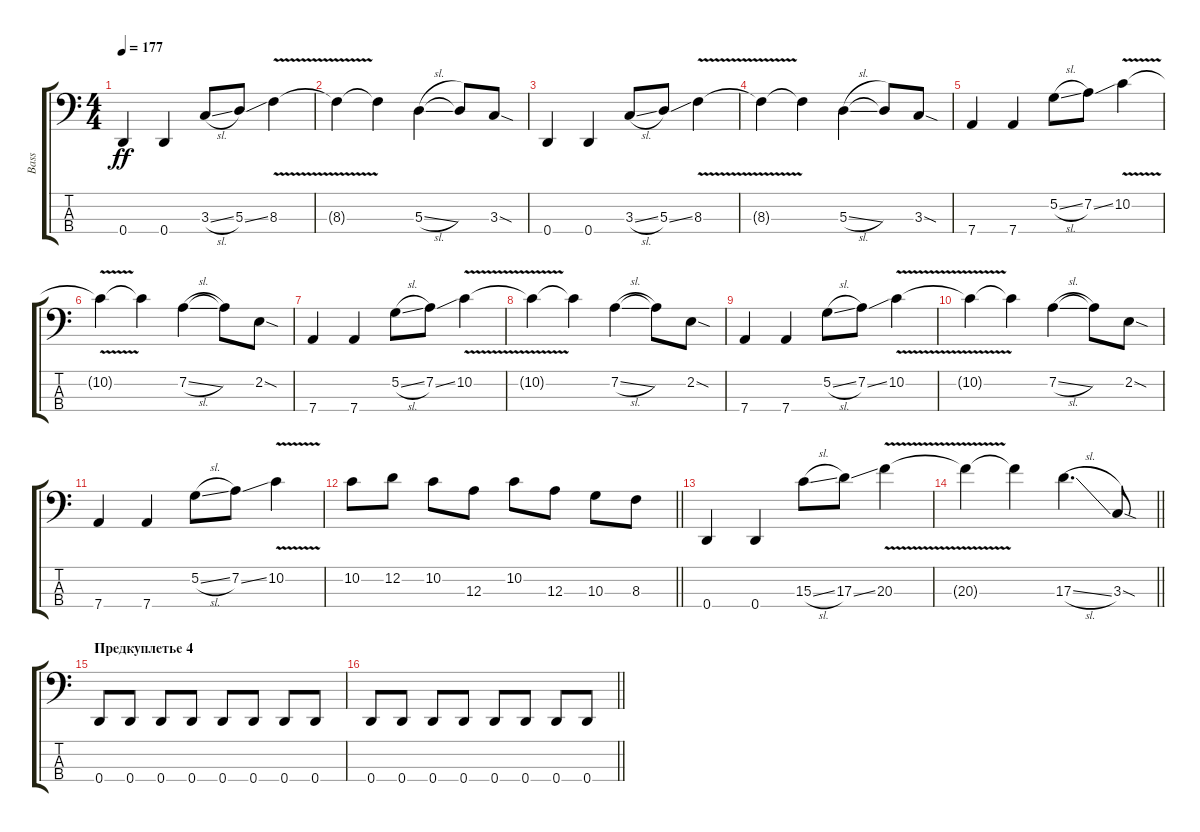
\track ("Bass" "Bass") {instrument synthbass2}
\staff {score tabs}
\tuning (G2 D2 A1 D1) {hide}
\ts (4 4)
\tempo 177
\clef f4
\ks c
0.4.4{dy ff} 0.4.4 3.3{sl}.8 5.3{ss}.8 8.3{v}.4 |
8.3{t}.4 8.3{t}.4 5.3{sl}.4 5.3{t}.8 3.3{sod}.8 |
0.4.4 0.4.4 3.3{sl}.8 5.3{ss}.8 8.3{v}.4 |
8.3{t}.4 8.3{t}.4 5.3{sl}.4 5.3{t}.8 3.3{sod}.8 |
7.4.4 7.4.4 5.2{sl}.8 7.2{ss}.8 10.2{v}.4 |
10.2{t}.4 10.2{t}.4 7.2{sl}.4 7.2{t}.8 2.2{sod}.8 |
7.4.4 7.4.4 5.2{sl}.8 7.2{ss}.8 10.2{v}.4 |
10.2{t}.4 10.2{t}.4 7.2{sl}.4 7.2{t}.8 2.2{sod}.8 |
7.4.4 7.4.4 5.2{sl}.8 7.2{ss}.8 10.2{v}.4 |
10.2{t}.4 10.2{t}.4 7.2{sl}.4 7.2{t}.8 2.2{sod}.8 |
7.4.4 7.4.4 5.2{sl}.8 7.2{ss}.8 10.2{v}.4 |
\barLineRight lightlight
10.2.8 12.2.8 10.2.8 12.3.8 10.2.8 12.3.8 10.3.8 8.3.8 |
0.4.4 0.4.4 15.3{sl}.8 17.3{ss}.8 20.3{v}.4 |
\barLineRight lightlight
20.3{t}.4 20.3{t}.4 17.3{sl}.4{d} 3.3{sod}.8 |
\section ("" "Предкуплетье 4")
0.4.8 0.4.8 0.4.8 0.4.8 0.4.8 0.4.8 0.4.8 0.4.8 |
\barLineRight lightlight
0.4.8 0.4.8 0.4.8 0.4.8 0.4.8 0.4.8 0.4.8 0.4.8
